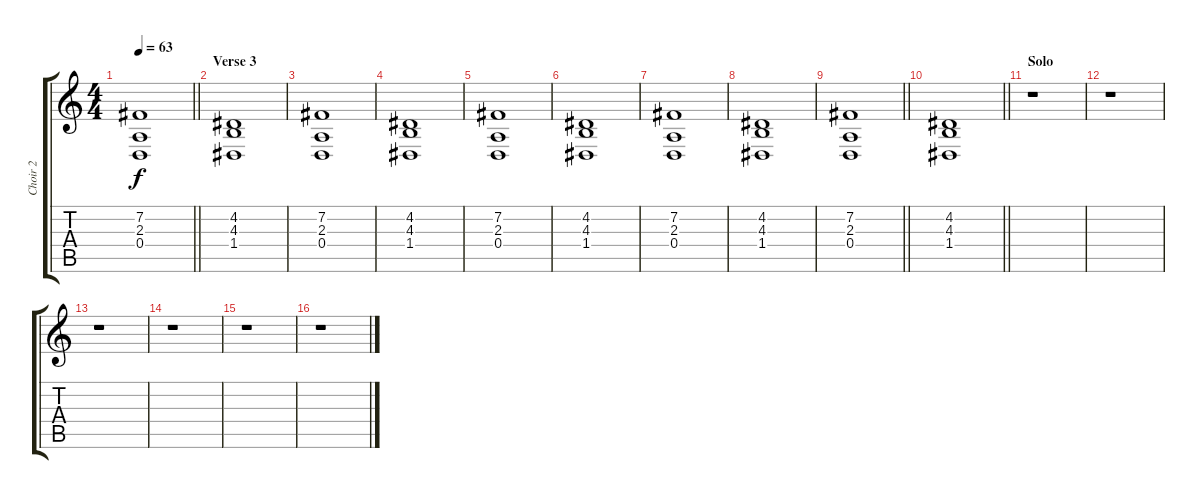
\track ("Choir 2" "Choir 2") {instrument choiraahs}
\staff {score tabs}
\tuning (E4 B3 G3 D3 A2 E2) {hide}
\ts (4 4)
\tempo 63
\clef g2
\barLineRight lightlight
\ks c
(7.2 2.3 0.4).1{dy f} |
\section ("" "Verse 3")
(4.2 4.3 1.4).1 |
(7.2 2.3 0.4).1 |
(4.2 4.3 1.4).1 |
(7.2 2.3 0.4).1 |
(4.2 4.3 1.4).1 |
(7.2 2.3 0.4).1 |
(4.2 4.3 1.4).1 |
\barLineRight lightlight
(7.2 2.3 0.4).1 |
\barLineRight lightlight
(4.2 4.3 1.4).1 |
\section ("" "Solo")
r.1 |
r.1 |
r.1 |
r.1 |
r.1 |
r.1
